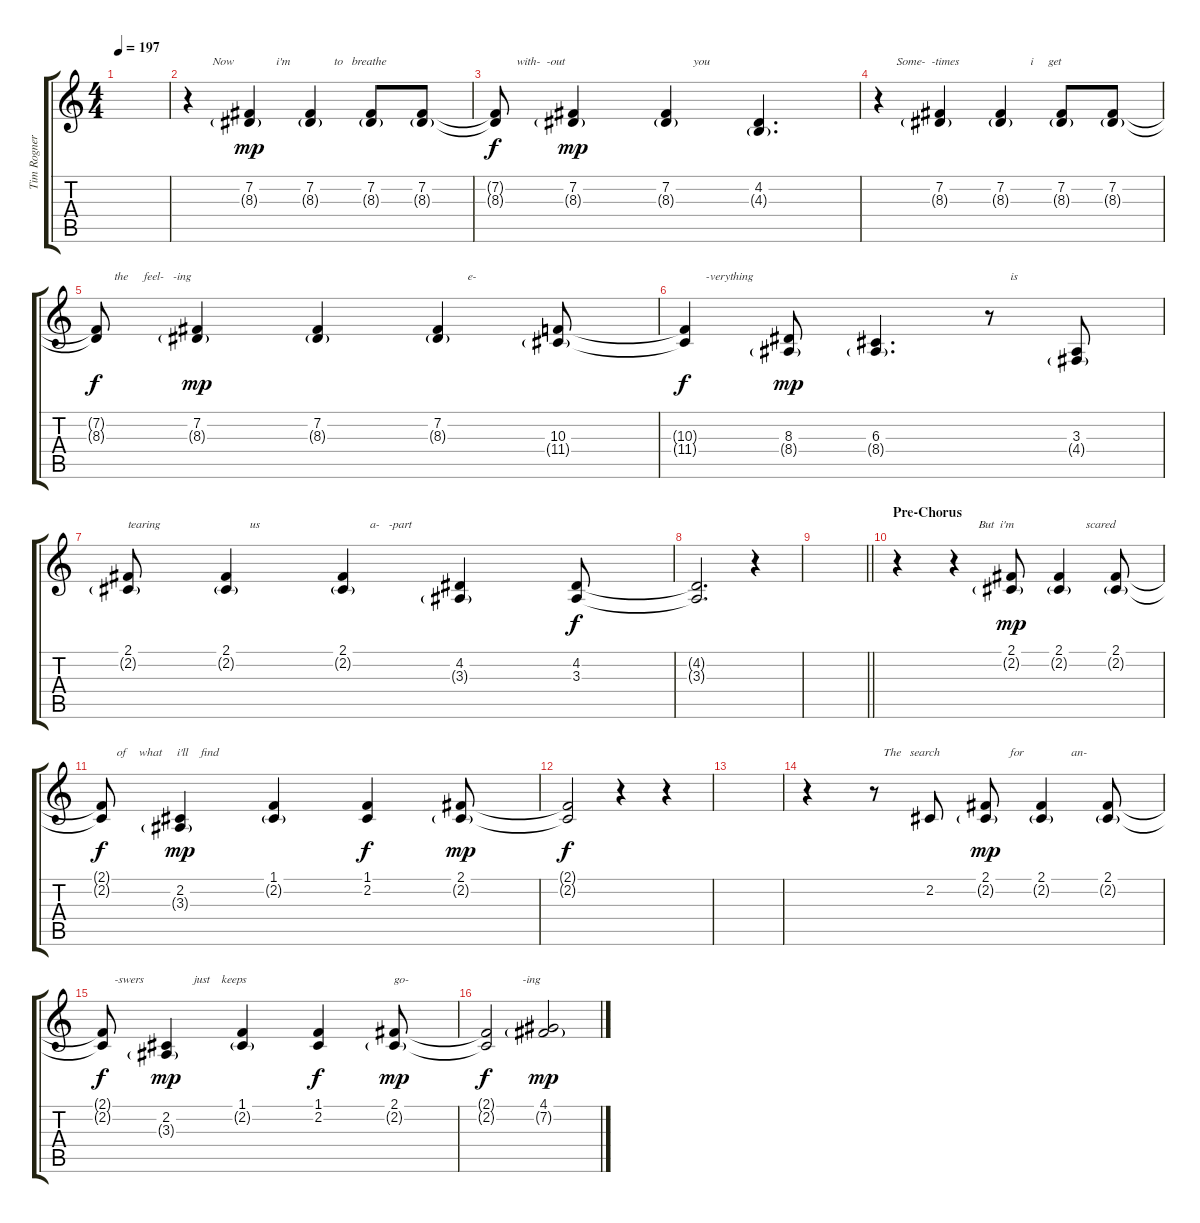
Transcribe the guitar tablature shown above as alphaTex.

\track ("Tim Rogner - Vocals" "Tim Rogner") {instrument altosax}
\staff {score tabs}
\tuning (E4 B3 G3 D3 A2 E2) {hide}
\ts (4 4)
\tempo 197
\clef g2
\ks c
|
r.4{txt "        Now"} (7.2 8.3{g}).4{txt "         i'm" dy mp} (7.2 8.3{g}).4{txt "        to   breathe"} (7.2 8.3{g}).8 (7.2 8.3{g}).8 |
(7.2{t} 8.3{t}).8{txt "       with-  -out" dy f} (7.2 8.3{g}).4{dy mp} (7.2 8.3{g}).4{txt "         you"} (4.2 4.3{g}).4{d} |
r.4{txt "      Some-  -times"} (7.2 8.3{g}).4 (7.2 8.3{g}).4{txt "          i     get"} (7.2 8.3{g}).8 (7.2 8.3{g}).8 |
(7.2{t} 8.3{t}).8{txt "      the     feel-   -ing" dy f} (7.2 8.3{g}).4{dy mp} (7.2 8.3{g}).4 (7.2 8.3{g}).4{txt "          e-"} (10.3 11.4{g}).8 |
(10.3{t} 11.4{t}).4{txt "       -verything" dy f} (8.3 8.4{g}).8{dy mp} (6.3 8.4{g}).4{d} r.8{txt "       is"} (3.3 4.4{g}).8 |
(2.1 2.2{g}).8{txt "tearing"} (2.1 2.2{g}).4{txt "        us"} (2.1 2.2{g}).4{txt "         a-   -part"} (4.2 3.3{g}).4 (4.2 3.3).8{dy f} |
(4.2{t} 3.3{t}).2{d} r.4 |
\barLineRight lightlight
|
\section ("" "Pre-Chorus")
r.4 r.4{txt "        But  i'm"} (2.1 2.2{g}).8{dy mp} (2.1 2.2{g}).4{txt "         scared"} (2.1 2.2{g}).8 |
(2.1{t} 2.2{t}).8{txt "     of    what     i'll    find" dy f} (2.2 3.3{g}).4{dy mp} (1.1 2.2{g}).4 (1.1 2.2).4{dy f} (2.1 2.2{g}).8{dy mp} |
(2.1{t} 2.2{t}).2{dy f} r.4 r.4 |
|
r.4 r.8{txt "   The   search"} 2.2.8 (2.1 2.2{g}).8{txt "        for" dy mp} (2.1 2.2{g}).4{txt "          an-"} (2.1 2.2{g}).8 |
(2.1{t} 2.2{t}).8{txt "    -swers" dy f} (2.2 3.3{g}).4{txt "         just    keeps" dy mp} (1.1 2.2{g}).4 (1.1 2.2).4{dy f} (2.1 2.2{g}).8{txt "go-" dy mp} |
(2.1{t} 2.2{t}).2{txt "            -ing" dy f} (4.1 7.2{g}).2{dy mp}
